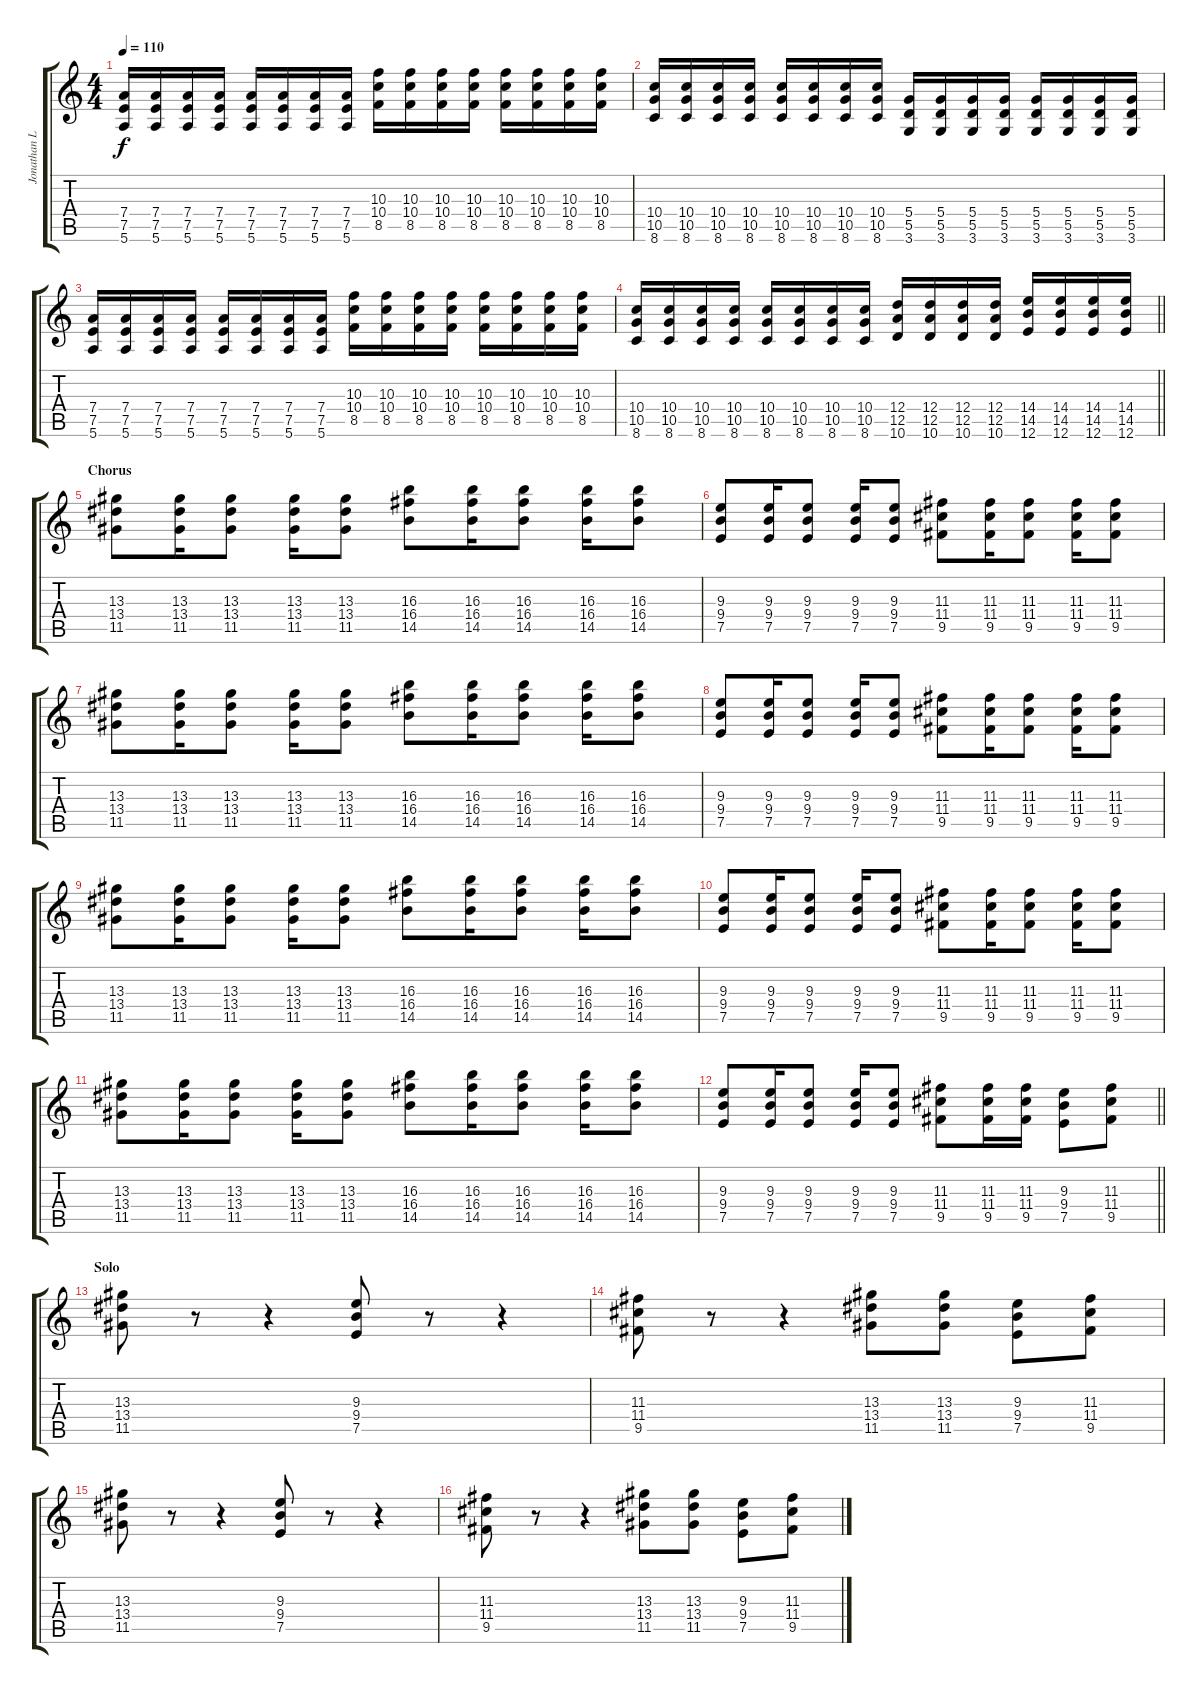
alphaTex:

\track ("Jonathan Le Landais" "Jonathan L") {instrument distortionguitar}
\staff {score tabs}
\tuning (E4 B3 G3 D3 A2 E2) {hide}
\ts (4 4)
\tempo 110
\clef g2
\ks c
(7.4 7.5 5.6).16{dy f} (7.4 7.5 5.6).16 (7.4 7.5 5.6).16 (7.4 7.5 5.6).16 (7.4 7.5 5.6).16 (7.4 7.5 5.6).16 (7.4 7.5 5.6).16 (7.4 7.5 5.6).16 (10.3 10.4 8.5).16 (10.3 10.4 8.5).16 (10.3 10.4 8.5).16 (10.3 10.4 8.5).16 (10.3 10.4 8.5).16 (10.3 10.4 8.5).16 (10.3 10.4 8.5).16 (10.3 10.4 8.5).16 |
(10.4 10.5 8.6).16 (10.4 10.5 8.6).16 (10.4 10.5 8.6).16 (10.4 10.5 8.6).16 (10.4 10.5 8.6).16 (10.4 10.5 8.6).16 (10.4 10.5 8.6).16 (10.4 10.5 8.6).16 (5.4 5.5 3.6).16 (5.4 5.5 3.6).16 (5.4 5.5 3.6).16 (5.4 5.5 3.6).16 (5.4 5.5 3.6).16 (5.4 5.5 3.6).16 (5.4 5.5 3.6).16 (5.4 5.5 3.6).16 |
(7.4 7.5 5.6).16 (7.4 7.5 5.6).16 (7.4 7.5 5.6).16 (7.4 7.5 5.6).16 (7.4 7.5 5.6).16 (7.4 7.5 5.6).16 (7.4 7.5 5.6).16 (7.4 7.5 5.6).16 (10.3 10.4 8.5).16 (10.3 10.4 8.5).16 (10.3 10.4 8.5).16 (10.3 10.4 8.5).16 (10.3 10.4 8.5).16 (10.3 10.4 8.5).16 (10.3 10.4 8.5).16 (10.3 10.4 8.5).16 |
\barLineRight lightlight
(10.4 10.5 8.6).16 (10.4 10.5 8.6).16 (10.4 10.5 8.6).16 (10.4 10.5 8.6).16 (10.4 10.5 8.6).16 (10.4 10.5 8.6).16 (10.4 10.5 8.6).16 (10.4 10.5 8.6).16 (12.4 12.5 10.6).16 (12.4 12.5 10.6).16 (12.4 12.5 10.6).16 (12.4 12.5 10.6).16 (14.4 14.5 12.6).16 (14.4 14.5 12.6).16 (14.4 14.5 12.6).16 (14.4 14.5 12.6).16 |
\section ("" "Chorus")
(13.3 13.4 11.5).8 (13.3 13.4 11.5).16 (13.3 13.4 11.5).8 (13.3 13.4 11.5).16 (13.3 13.4 11.5).8 (16.3 16.4 14.5).8 (16.3 16.4 14.5).16 (16.3 16.4 14.5).8 (16.3 16.4 14.5).16 (16.3 16.4 14.5).8 |
(9.3 9.4 7.5).8 (9.3 9.4 7.5).16 (9.3 9.4 7.5).8 (9.3 9.4 7.5).16 (9.3 9.4 7.5).8 (11.3 11.4 9.5).8 (11.3 11.4 9.5).16 (11.3 11.4 9.5).8 (11.3 11.4 9.5).16 (11.3 11.4 9.5).8 |
(13.3 13.4 11.5).8 (13.3 13.4 11.5).16 (13.3 13.4 11.5).8 (13.3 13.4 11.5).16 (13.3 13.4 11.5).8 (16.3 16.4 14.5).8 (16.3 16.4 14.5).16 (16.3 16.4 14.5).8 (16.3 16.4 14.5).16 (16.3 16.4 14.5).8 |
(9.3 9.4 7.5).8 (9.3 9.4 7.5).16 (9.3 9.4 7.5).8 (9.3 9.4 7.5).16 (9.3 9.4 7.5).8 (11.3 11.4 9.5).8 (11.3 11.4 9.5).16 (11.3 11.4 9.5).8 (11.3 11.4 9.5).16 (11.3 11.4 9.5).8 |
(13.3 13.4 11.5).8 (13.3 13.4 11.5).16 (13.3 13.4 11.5).8 (13.3 13.4 11.5).16 (13.3 13.4 11.5).8 (16.3 16.4 14.5).8 (16.3 16.4 14.5).16 (16.3 16.4 14.5).8 (16.3 16.4 14.5).16 (16.3 16.4 14.5).8 |
(9.3 9.4 7.5).8 (9.3 9.4 7.5).16 (9.3 9.4 7.5).8 (9.3 9.4 7.5).16 (9.3 9.4 7.5).8 (11.3 11.4 9.5).8 (11.3 11.4 9.5).16 (11.3 11.4 9.5).8 (11.3 11.4 9.5).16 (11.3 11.4 9.5).8 |
(13.3 13.4 11.5).8 (13.3 13.4 11.5).16 (13.3 13.4 11.5).8 (13.3 13.4 11.5).16 (13.3 13.4 11.5).8 (16.3 16.4 14.5).8 (16.3 16.4 14.5).16 (16.3 16.4 14.5).8 (16.3 16.4 14.5).16 (16.3 16.4 14.5).8 |
\barLineRight lightlight
(9.3 9.4 7.5).8 (9.3 9.4 7.5).16 (9.3 9.4 7.5).8 (9.3 9.4 7.5).16 (9.3 9.4 7.5).8 (11.3 11.4 9.5).8 (11.3 11.4 9.5).16 (11.3 11.4 9.5).16 (9.3 9.4 7.5).8 (11.3 11.4 9.5).8 |
\section ("" "Solo")
(13.3 13.4 11.5).8 r.8 r.4 (9.3 9.4 7.5).8 r.8 r.4 |
(11.3 11.4 9.5).8 r.8 r.4 (13.3 13.4 11.5).8 (13.3 13.4 11.5).8 (9.3 9.4 7.5).8 (11.3 11.4 9.5).8 |
(13.3 13.4 11.5).8 r.8 r.4 (9.3 9.4 7.5).8 r.8 r.4 |
(11.3 11.4 9.5).8 r.8 r.4 (13.3 13.4 11.5).8 (13.3 13.4 11.5).8 (9.3 9.4 7.5).8 (11.3 11.4 9.5).8
